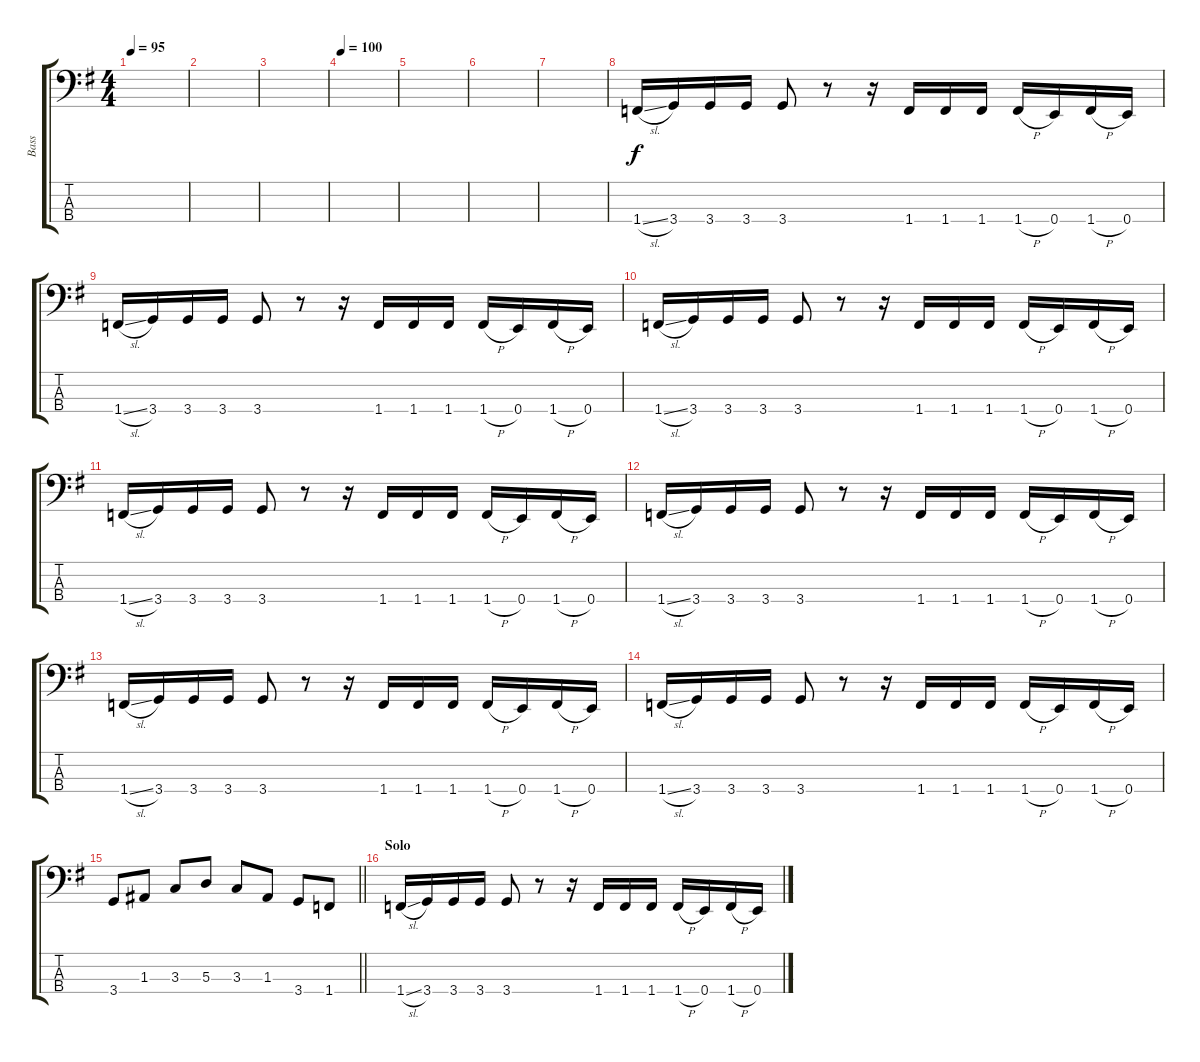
\track ("Bass" "Bass") {instrument electricbassfinger}
\staff {score tabs}
\tuning (G2 D2 A1 E1) {hide}
\ts (4 4)
\tempo 95
\clef f4
\ks g
|
|
|
\tempo 100
|
|
|
|
1.4{sl}.16 3.4.16 3.4.16 3.4.16 3.4.8 r.8 r.16 1.4.16 1.4.16 1.4.16 1.4{h}.16 0.4.16 1.4{h}.16 0.4.16 |
1.4{sl}.16 3.4.16 3.4.16 3.4.16 3.4.8 r.8 r.16 1.4.16 1.4.16 1.4.16 1.4{h}.16 0.4.16 1.4{h}.16 0.4.16 |
1.4{sl}.16 3.4.16 3.4.16 3.4.16 3.4.8 r.8 r.16 1.4.16 1.4.16 1.4.16 1.4{h}.16 0.4.16 1.4{h}.16 0.4.16 |
1.4{sl}.16 3.4.16 3.4.16 3.4.16 3.4.8 r.8 r.16 1.4.16 1.4.16 1.4.16 1.4{h}.16 0.4.16 1.4{h}.16 0.4.16 |
1.4{sl}.16 3.4.16 3.4.16 3.4.16 3.4.8 r.8 r.16 1.4.16 1.4.16 1.4.16 1.4{h}.16 0.4.16 1.4{h}.16 0.4.16 |
1.4{sl}.16 3.4.16 3.4.16 3.4.16 3.4.8 r.8 r.16 1.4.16 1.4.16 1.4.16 1.4{h}.16 0.4.16 1.4{h}.16 0.4.16 |
1.4{sl}.16 3.4.16 3.4.16 3.4.16 3.4.8 r.8 r.16 1.4.16 1.4.16 1.4.16 1.4{h}.16 0.4.16 1.4{h}.16 0.4.16 |
\barLineRight lightlight
3.4.8 1.3.8 3.3.8 5.3.8 3.3.8 1.3.8 3.4.8 1.4.8 |
\section ("" "Solo")
1.4{sl}.16 3.4.16 3.4.16 3.4.16 3.4.8 r.8 r.16 1.4.16 1.4.16 1.4.16 1.4{h}.16 0.4.16 1.4{h}.16 0.4.16
